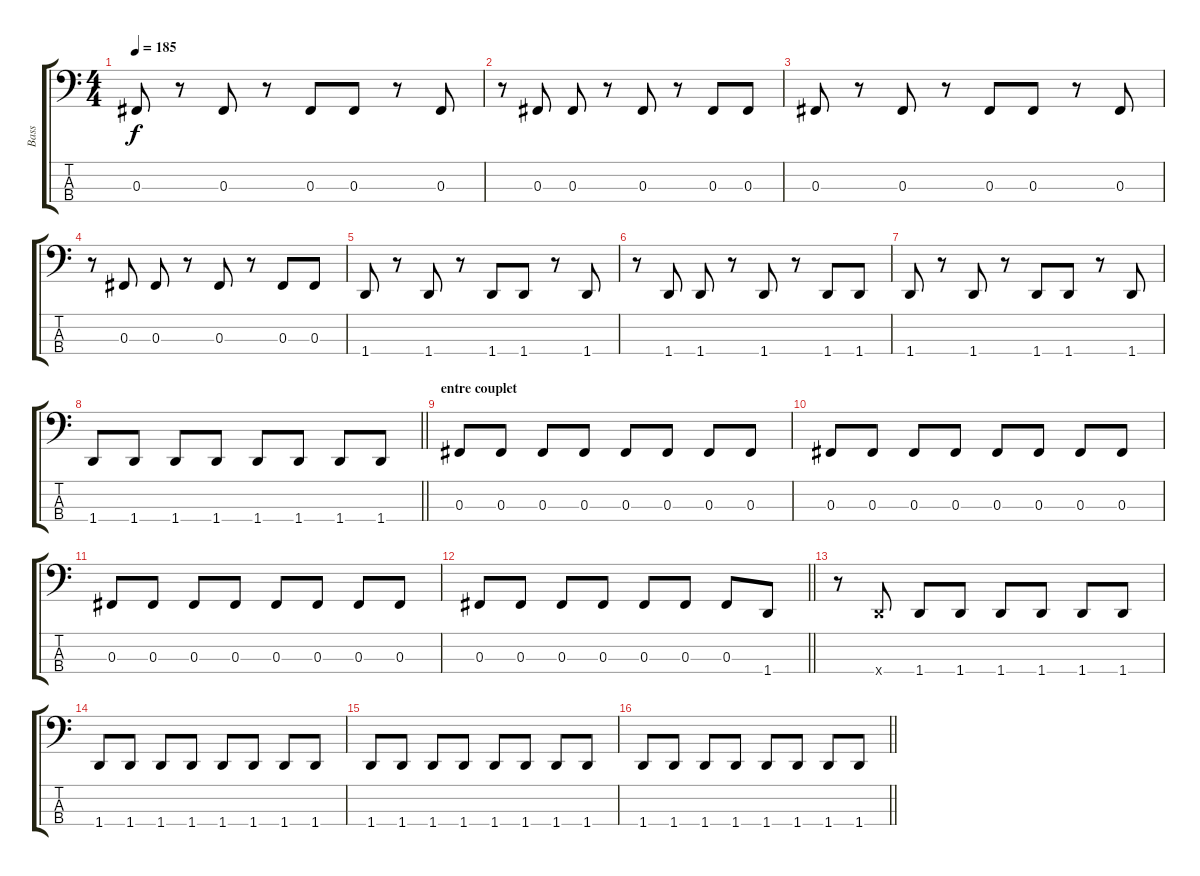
\track ("Bass" "Bass") {instrument electricbasspick}
\staff {score tabs}
\tuning (E2 B1 Gb1 Db1) {hide}
\ts (4 4)
\tempo 185
\clef f4
\ks c
0.3.8{dy f} r.8 0.3.8 r.8 0.3.8 0.3.8 r.8 0.3.8 |
r.8 0.3.8 0.3.8 r.8 0.3.8 r.8 0.3.8 0.3.8 |
0.3.8 r.8 0.3.8 r.8 0.3.8 0.3.8 r.8 0.3.8 |
r.8 0.3.8 0.3.8 r.8 0.3.8 r.8 0.3.8 0.3.8 |
1.4.8 r.8 1.4.8 r.8 1.4.8 1.4.8 r.8 1.4.8 |
r.8 1.4.8 1.4.8 r.8 1.4.8 r.8 1.4.8 1.4.8 |
1.4.8 r.8 1.4.8 r.8 1.4.8 1.4.8 r.8 1.4.8 |
\barLineRight lightlight
1.4.8 1.4.8 1.4.8 1.4.8 1.4.8 1.4.8 1.4.8 1.4.8 |
\section ("" "entre couplet")
0.3.8 0.3.8 0.3.8 0.3.8 0.3.8 0.3.8 0.3.8 0.3.8 |
0.3.8 0.3.8 0.3.8 0.3.8 0.3.8 0.3.8 0.3.8 0.3.8 |
0.3.8 0.3.8 0.3.8 0.3.8 0.3.8 0.3.8 0.3.8 0.3.8 |
\barLineRight lightlight
0.3.8 0.3.8 0.3.8 0.3.8 0.3.8 0.3.8 0.3.8 1.4.8 |
r.8 1.4{x}.8 1.4.8 1.4.8 1.4.8 1.4.8 1.4.8 1.4.8 |
1.4.8 1.4.8 1.4.8 1.4.8 1.4.8 1.4.8 1.4.8 1.4.8 |
1.4.8 1.4.8 1.4.8 1.4.8 1.4.8 1.4.8 1.4.8 1.4.8 |
\barLineRight lightlight
1.4.8 1.4.8 1.4.8 1.4.8 1.4.8 1.4.8 1.4.8 1.4.8
